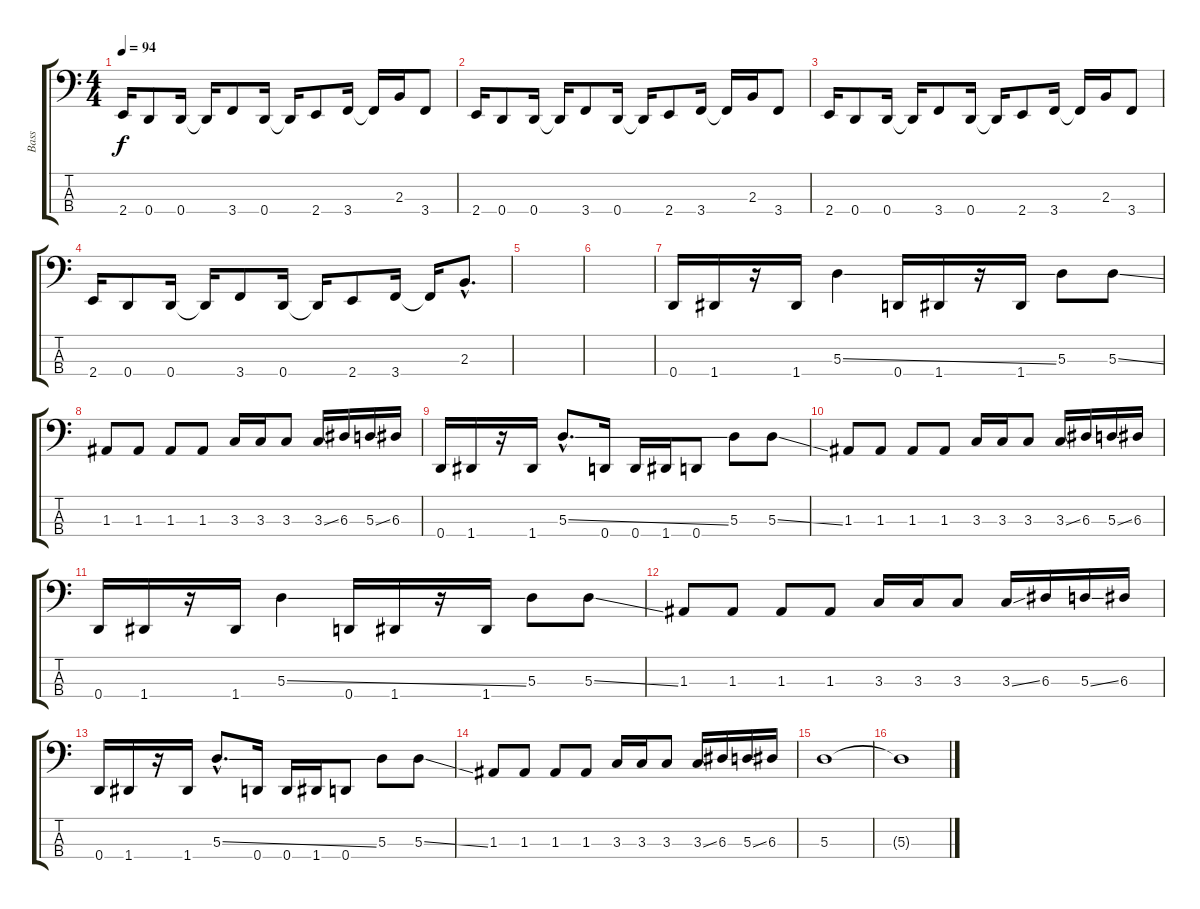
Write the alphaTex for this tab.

\track ("Bass" "Bass") {instrument electricbasspick}
\staff {score tabs}
\tuning (G2 D2 A1 D1) {hide}
\ts (4 4)
\tempo 94
\clef f4
\ks c
2.4.16{dy f} 0.4.8 0.4.16 0.4{t}.16 3.4.8 0.4.16 0.4{t}.16 2.4.8 3.4.16 3.4{t}.16 2.3.16 3.4.8 |
2.4.16 0.4.8 0.4.16 0.4{t}.16 3.4.8 0.4.16 0.4{t}.16 2.4.8 3.4.16 3.4{t}.16 2.3.16 3.4.8 |
2.4.16 0.4.8 0.4.16 0.4{t}.16 3.4.8 0.4.16 0.4{t}.16 2.4.8 3.4.16 3.4{t}.16 2.3.16 3.4.8 |
2.4.16 0.4.8 0.4.16 0.4{t}.16 3.4.8 0.4.16 0.4{t}.16 2.4.8 3.4.16 3.4{t}.16 2.3{hac}.8{d} |
|
|
0.4.16 1.4.16 r.16 1.4.16 5.3{ss}.4 0.4.16 1.4.16 r.16 1.4.16 5.3.8 5.3{ss}.8 |
1.3.8 1.3.8 1.3.8 1.3.8 3.3.16 3.3.16 3.3.8 3.3{ss}.16 6.3.16 5.3{ss}.16 6.3.16 |
0.4.16 1.4.16 r.16 1.4.16 5.3{ss hac}.8{d} 0.4.16 0.4.16 1.4.16 0.4.8 5.3.8 5.3{ss}.8 |
1.3.8 1.3.8 1.3.8 1.3.8 3.3.16 3.3.16 3.3.8 3.3{ss}.16 6.3.16 5.3{ss}.16 6.3.16 |
0.4.16 1.4.16 r.16 1.4.16 5.3{ss}.4 0.4.16 1.4.16 r.16 1.4.16 5.3.8 5.3{ss}.8 |
1.3.8 1.3.8 1.3.8 1.3.8 3.3.16 3.3.16 3.3.8 3.3{ss}.16 6.3.16 5.3{ss}.16 6.3.16 |
0.4.16 1.4.16 r.16 1.4.16 5.3{ss hac}.8{d} 0.4.16 0.4.16 1.4.16 0.4.8 5.3.8 5.3{ss}.8 |
1.3.8 1.3.8 1.3.8 1.3.8 3.3.16 3.3.16 3.3.8 3.3{ss}.16 6.3.16 5.3{ss}.16 6.3.16 |
5.3.1 |
5.3{t}.1
